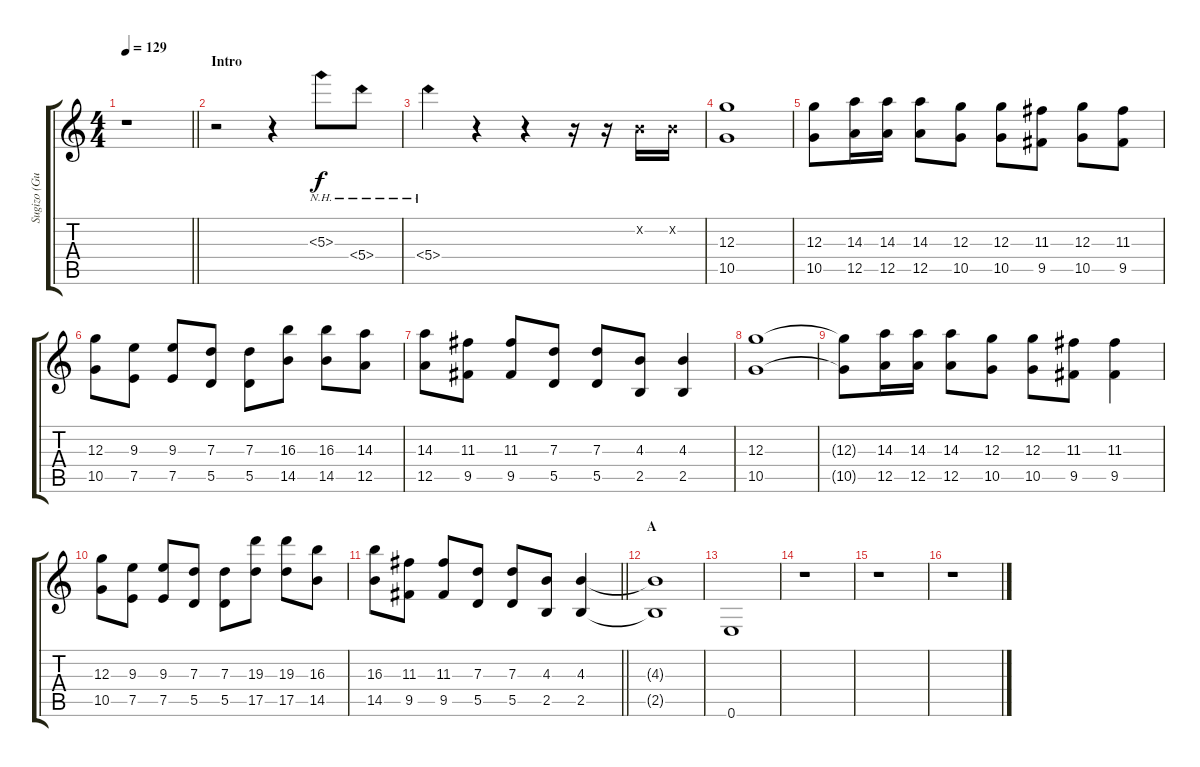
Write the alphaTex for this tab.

\track ("Sugizo (Guitar 1)" "Sugizo (Gu") {instrument distortionguitar}
\staff {score tabs}
\tuning (E4 B3 G3 D3 A2 E2) {hide}
\ts (4 4)
\tempo 129
\clef g2
\barLineRight lightlight
\ks c
r.1{dy f instrument distortionguitar} |
\section ("" "Intro")
r.2 r.4 5.3{nh}.8 5.4{nh}.8 |
5.4{nh}.4 r.4 r.4 r.16 r.16 0.2{x}.16 0.2{x}.16 |
(12.3 10.5).1 |
(12.3 10.5).8 (14.3 12.5).16 (14.3 12.5).16 (14.3 12.5).8 (12.3 10.5).8 (12.3 10.5).8 (11.3 9.5).8 (12.3 10.5).8 (11.3 9.5).8 |
(12.3 10.5).8 (9.3 7.5).8 (9.3 7.5).8 (7.3 5.5).8 (7.3 5.5).8 (16.3 14.5).8 (16.3 14.5).8 (14.3 12.5).8 |
(14.3 12.5).8 (11.3 9.5).8 (11.3 9.5).8 (7.3 5.5).8 (7.3 5.5).8 (4.3 2.5).8 (4.3 2.5).4 |
(12.3 10.5).1 |
(12.3{t} 10.5{t}).8 (14.3 12.5).16 (14.3 12.5).16 (14.3 12.5).8 (12.3 10.5).8 (12.3 10.5).8 (11.3 9.5).8 (11.3 9.5).4 |
(12.3 10.5).8 (9.3 7.5).8 (9.3 7.5).8 (7.3 5.5).8 (7.3 5.5).8 (19.3 17.5).8 (19.3 17.5).8 (16.3 14.5).8 |
\barLineRight lightlight
(16.3 14.5).8 (11.3 9.5).8 (11.3 9.5).8 (7.3 5.5).8 (7.3 5.5).8 (4.3 2.5).8 (4.3 2.5).4 |
\section ("" "A")
(4.3{t} 2.5{t}).1 |
0.6.1 |
r.1 |
r.1 |
r.1
